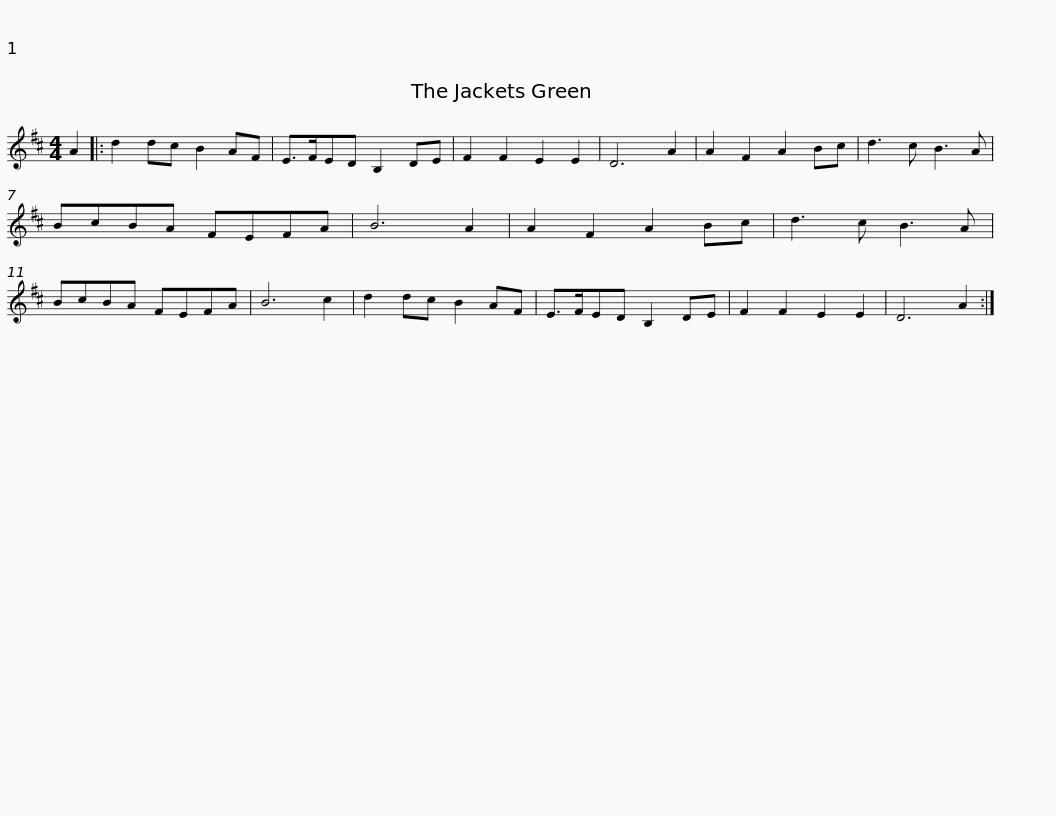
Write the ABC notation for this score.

X:1
L:1/8
M:4/4
I:linebreak $
K:D
V:1 treble
V:1
 A2 |: d2 dc B2 AF | E>FED B,2 DE | F2 F2 E2 E2 | D6 A2 | %5
 A2 F2 A2 Bc | d3 c B3 A | BcBA FEFA |$ B6 A2 | A2 F2 A2 Bc | %10
 d3 c B3 A | BcBA FEFA | B6 c2 | d2 dc B2 AF | E>FED B,2 DE | %15
 F2 F2 E2 E2 |$ D6 A2 :| %17
